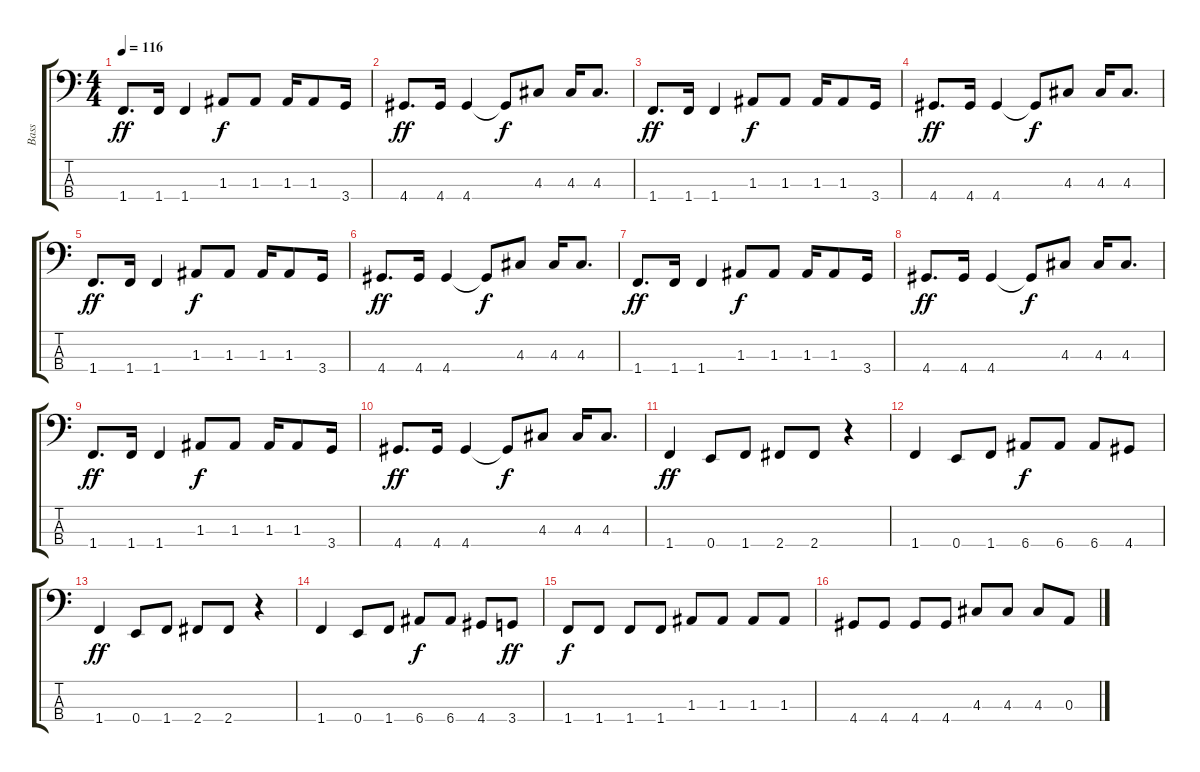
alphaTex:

\track ("Bass" "Bass") {instrument electricbassfinger}
\staff {score tabs}
\tuning (G2 D2 A1 E1) {hide}
\ts (4 4)
\tempo 116
\clef f4
\ks c
1.4.8{d dy ff} 1.4.16 1.4.4 1.3.8{dy f} 1.3.8 1.3.16 1.3.8 3.4.16 |
4.4.8{d dy ff} 4.4.16 4.4.4 4.4{t}.8{dy f} 4.3.8 4.3.16 4.3.8{d} |
1.4.8{d dy ff} 1.4.16 1.4.4 1.3.8{dy f} 1.3.8 1.3.16 1.3.8 3.4.16 |
4.4.8{d dy ff} 4.4.16 4.4.4 4.4{t}.8{dy f} 4.3.8 4.3.16 4.3.8{d} |
1.4.8{d dy ff} 1.4.16 1.4.4 1.3.8{dy f} 1.3.8 1.3.16 1.3.8 3.4.16 |
4.4.8{d dy ff} 4.4.16 4.4.4 4.4{t}.8{dy f} 4.3.8 4.3.16 4.3.8{d} |
1.4.8{d dy ff} 1.4.16 1.4.4 1.3.8{dy f} 1.3.8 1.3.16 1.3.8 3.4.16 |
4.4.8{d dy ff} 4.4.16 4.4.4 4.4{t}.8{dy f} 4.3.8 4.3.16 4.3.8{d} |
1.4.8{d dy ff} 1.4.16 1.4.4 1.3.8{dy f} 1.3.8 1.3.16 1.3.8 3.4.16 |
4.4.8{d dy ff} 4.4.16 4.4.4 4.4{t}.8{dy f} 4.3.8 4.3.16 4.3.8{d} |
1.4.4{dy ff} 0.4.8 1.4.8 2.4.8 2.4.8 r.4 |
1.4.4 0.4.8 1.4.8 6.4.8{dy f} 6.4.8 6.4.8 4.4.8 |
1.4.4{dy ff} 0.4.8 1.4.8 2.4.8 2.4.8 r.4 |
1.4.4 0.4.8 1.4.8 6.4.8{dy f} 6.4.8 4.4.8 3.4.8{dy ff} |
1.4.8{dy f} 1.4.8 1.4.8 1.4.8 1.3.8 1.3.8 1.3.8 1.3.8 |
4.4.8 4.4.8 4.4.8 4.4.8 4.3.8 4.3.8 4.3.8 0.3.8
